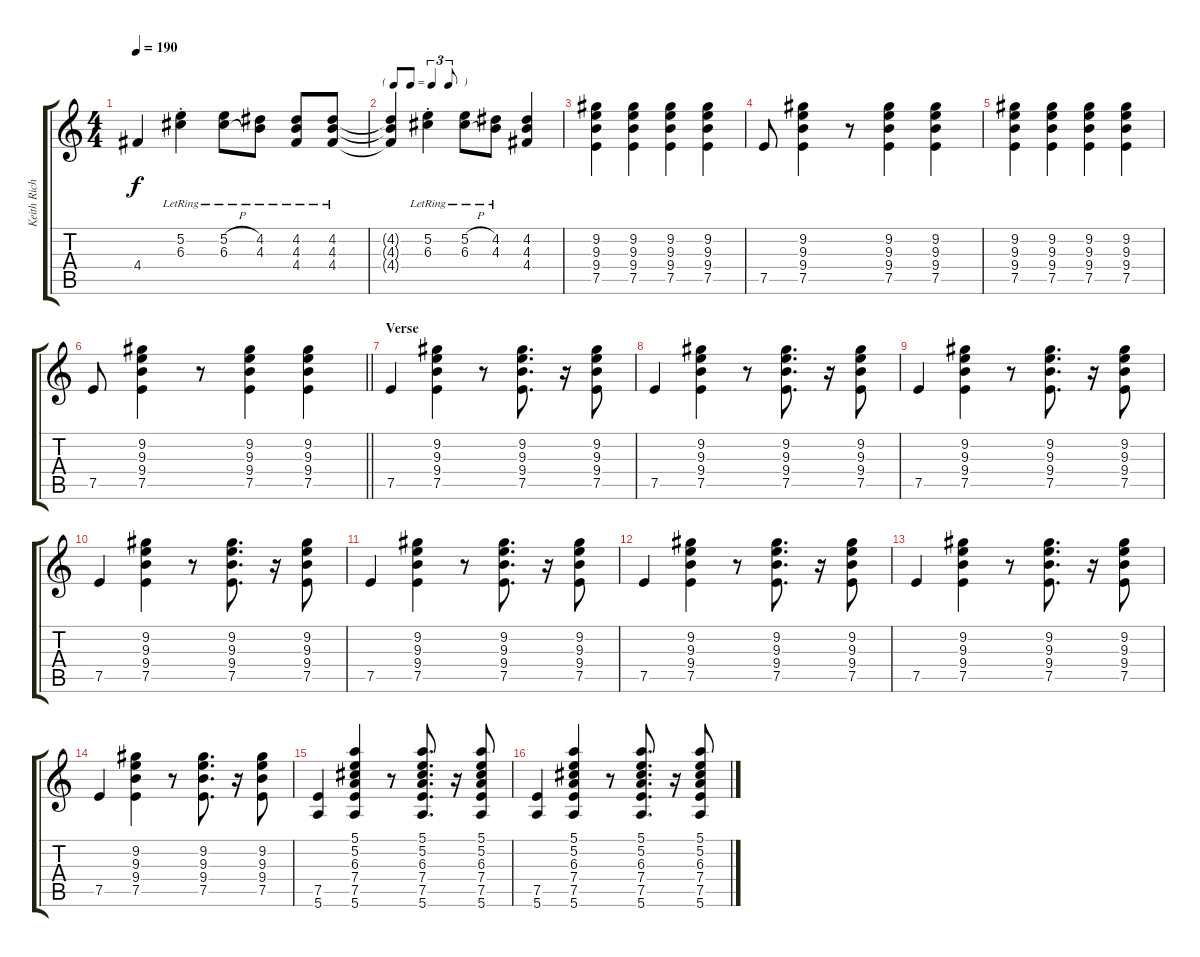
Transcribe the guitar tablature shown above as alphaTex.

\track ("Keith Richards" "Keith Rich") {instrument electricguitarjazz}
\staff {score tabs}
\tuning (E4 B3 G3 D3 A2 E2) {hide}
\ts (4 4)
\tempo 190
\clef g2
\ks c
4.4.4{dy f} (5.2{st lr} 6.3{st lr}).4 (5.2{h lr} 6.3{h lr}).8 (4.2{lr} 4.3{lr}).8 (4.2{lr} 4.3{lr} 4.4{lr}).8 (4.2{lr} 4.3{lr} 4.4{lr}).8 |
\tf triplet8th
(4.2{t} 4.3{t} 4.4{t}).4 (5.2{st lr} 6.3{st lr}).4 (5.2{h lr} 6.3{h lr}).8 (4.2{lr} 4.3{lr}).8 (4.2 4.3 4.4).4 |
(9.2 9.3 9.4 7.5).4 (9.2 9.3 9.4 7.5).4 (9.2 9.3 9.4 7.5).4 (9.2 9.3 9.4 7.5).4 |
7.5.8 (9.2 9.3 9.4 7.5).4 r.8 (9.2 9.3 9.4 7.5).4 (9.2 9.3 9.4 7.5).4 |
(9.2 9.3 9.4 7.5).4 (9.2 9.3 9.4 7.5).4 (9.2 9.3 9.4 7.5).4 (9.2 9.3 9.4 7.5).4 |
\barLineRight lightlight
7.5.8 (9.2 9.3 9.4 7.5).4 r.8 (9.2 9.3 9.4 7.5).4 (9.2 9.3 9.4 7.5).4 |
\section ("" "Verse")
7.5.4 (9.2 9.3 9.4 7.5).4 r.8 (9.2 9.3 9.4 7.5).8{d} r.16 (9.2 9.3 9.4 7.5).8 |
7.5.4 (9.2 9.3 9.4 7.5).4 r.8 (9.2 9.3 9.4 7.5).8{d} r.16 (9.2 9.3 9.4 7.5).8 |
7.5.4 (9.2 9.3 9.4 7.5).4 r.8 (9.2 9.3 9.4 7.5).8{d} r.16 (9.2 9.3 9.4 7.5).8 |
7.5.4 (9.2 9.3 9.4 7.5).4 r.8 (9.2 9.3 9.4 7.5).8{d} r.16 (9.2 9.3 9.4 7.5).8 |
7.5.4 (9.2 9.3 9.4 7.5).4 r.8 (9.2 9.3 9.4 7.5).8{d} r.16 (9.2 9.3 9.4 7.5).8 |
7.5.4 (9.2 9.3 9.4 7.5).4 r.8 (9.2 9.3 9.4 7.5).8{d} r.16 (9.2 9.3 9.4 7.5).8 |
7.5.4 (9.2 9.3 9.4 7.5).4 r.8 (9.2 9.3 9.4 7.5).8{d} r.16 (9.2 9.3 9.4 7.5).8 |
7.5.4 (9.2 9.3 9.4 7.5).4 r.8 (9.2 9.3 9.4 7.5).8{d} r.16 (9.2 9.3 9.4 7.5).8 |
(7.5 5.6).4 (5.1 5.2 6.3 7.4 7.5 5.6).4 r.8 (5.1 5.2 6.3 7.4 7.5 5.6).8{d} r.16 (5.1 5.2 6.3 7.4 7.5 5.6).8 |
(7.5 5.6).4 (5.1 5.2 6.3 7.4 7.5 5.6).4 r.8 (5.1 5.2 6.3 7.4 7.5 5.6).8{d} r.16 (5.1 5.2 6.3 7.4 7.5 5.6).8
